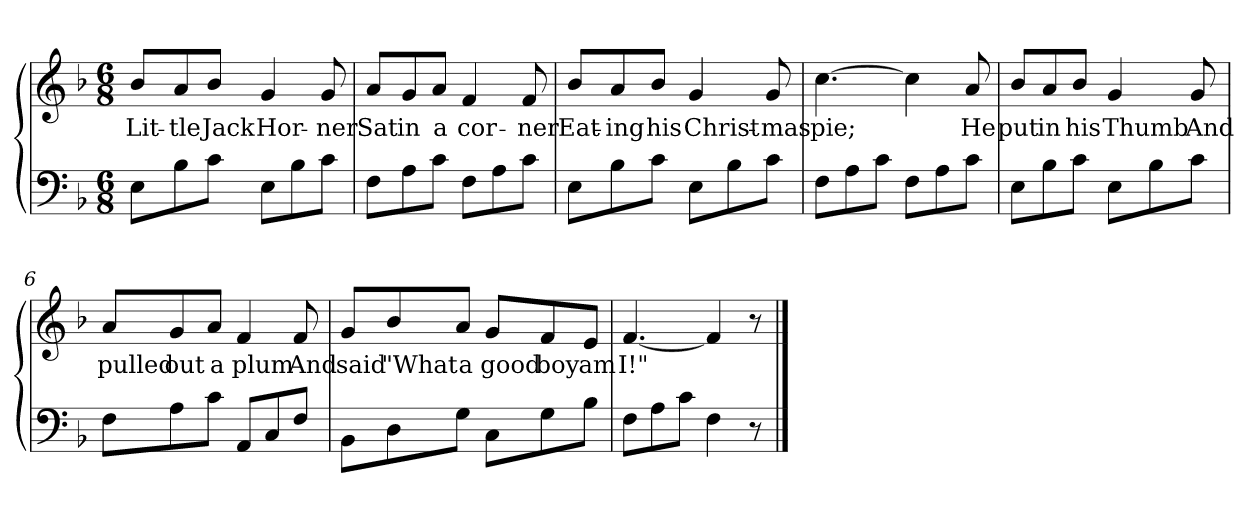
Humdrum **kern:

**kern	**kern	**text
*part1	*part1	*part1
*staff2	*staff1	*staff1
*clefF4	*clefG2	*
*k[b-]	*k[b-]	*
*F:	*F:	*
*M6/8	*M6/8	*
=1	=1	=1
!	!	!LO:LY:b
8E\L	8b-/L	Lit-
!	!	!LO:LY:b
8B-\	8a/	-tle
!	!	!LO:LY:b
8c\J	8b-/J	Jack
!	!	!LO:LY:b
8E\L	4g/	Hor-
8B-\	.	.
!	!	!LO:LY:b
8c\J	8g/	-ner
=2	=2	=2
!	!	!LO:LY:b
8F\L	8a/L	Sat
!	!	!LO:LY:b
8A\	8g/	in
!	!	!LO:LY:b
8c\J	8a/J	a
!	!	!LO:LY:b
8F\L	4f/	cor-
8A\	.	.
!	!	!LO:LY:b
8c\J	8f/	-ner
!!LO:LB:g=z
=3	=3	=3
!	!	!LO:LY:b
8E\L	8b-/L	Eat-
!	!	!LO:LY:b
8B-\	8a/	-ing
!	!	!LO:LY:b
8c\J	8b-/J	his
!	!	!LO:LY:b
8E\L	4g/	Christ-
8B-\	.	.
!	!	!LO:LY:b
8c\J	8g/	-mas
=4	=4	=4
!	!	!LO:LY:b
8F\L	[4.cc\	pie;
8A\	.	.
8c\J	.	.
8F\L	4cc\]	.
8A\	.	.
!	!	!LO:LY:b
8c\J	8a/	He
=5	=5	=5
!	!	!LO:LY:b
8E\L	8b-/L	put
!	!	!LO:LY:b
8B-\	8a/	in
!	!	!LO:LY:b
8c\J	8b-/J	his
!	!	!LO:LY:b
8E\L	4g/	Thumb
8B-\	.	.
!	!	!LO:LY:b
8c\J	8g/	And
!!LO:LB:g=z
=6	=6	=6
!	!	!LO:LY:b
8F\L	8a/L	pulled
!	!	!LO:LY:b
8A\	8g/	out
!	!	!LO:LY:b
8c\J	8a/J	a
!	!	!LO:LY:b
8AA/L	4f/	plum
8C/	.	.
!	!	!LO:LY:b
8F/J	8f/	And
=7	=7	=7
!	!	!LO:LY:b
8BB-\L	8g/L	said
!	!	!LO:LY:b
8D\	8b-/	"What
!	!	!LO:LY:b
8G\J	8a/J	a
!	!	!LO:LY:b
8C\L	8g/L	good
!	!	!LO:LY:b
8G\	8f/	boy
!	!	!LO:LY:b
8B-\J	8e/J	am
=8	=8	=8
!	!	!LO:LY:b
8F\L	[4.f/	I!"
8A\	.	.
8c\J	.	.
4F\	4f/]	.
8r	8r	.
==	==	==
*-	*-	*-
